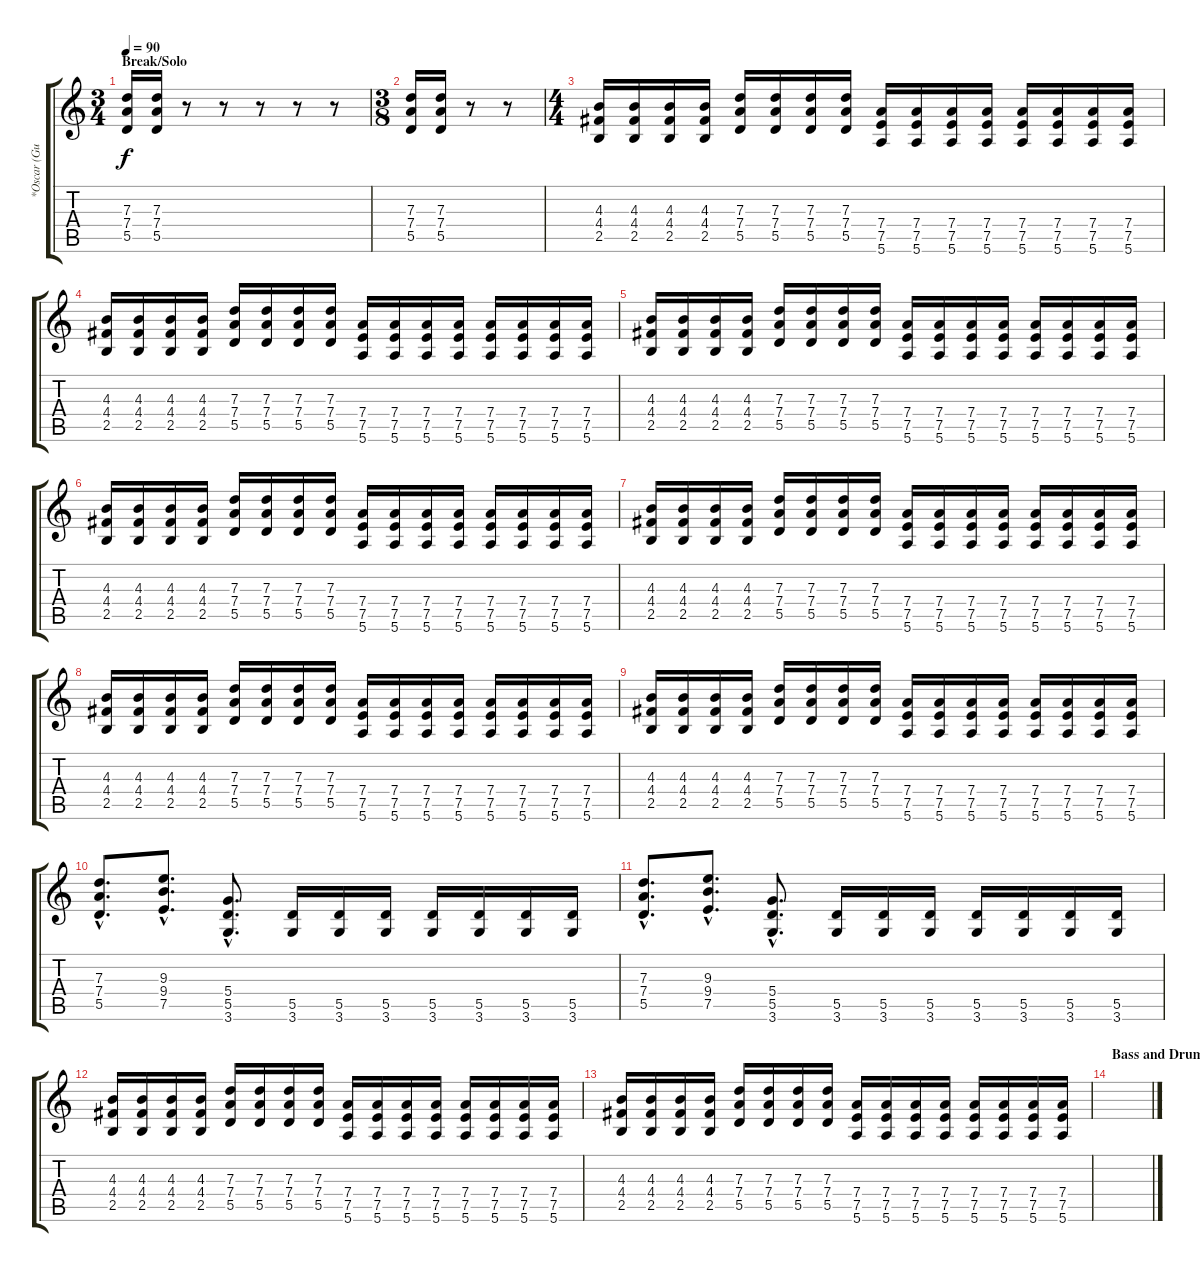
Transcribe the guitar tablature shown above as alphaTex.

\track ("*Oscar (Guitar II)" "*Oscar (Gu") {instrument distortionguitar}
\staff {score tabs}
\tuning (E4 B3 G3 D3 A2 E2) {hide}
\ts (3 4)
\section ("" "Break/Solo")
\tempo 90
\clef g2
\ks c
(7.3 7.4 5.5).16{dy f} (7.3 7.4 5.5).16 r.8 r.8 r.8 r.8 r.8 |
\ts (3 8)
(7.3 7.4 5.5).16 (7.3 7.4 5.5).16 r.8 r.8 |
\ts (4 4)
(4.3 4.4 2.5).16 (4.3 4.4 2.5).16 (4.3 4.4 2.5).16 (4.3 4.4 2.5).16 (7.3 7.4 5.5).16 (7.3 7.4 5.5).16 (7.3 7.4 5.5).16 (7.3 7.4 5.5).16 (7.4 7.5 5.6).16 (7.4 7.5 5.6).16 (7.4 7.5 5.6).16 (7.4 7.5 5.6).16 (7.4 7.5 5.6).16 (7.4 7.5 5.6).16 (7.4 7.5 5.6).16 (7.4 7.5 5.6).16 |
(4.3 4.4 2.5).16 (4.3 4.4 2.5).16 (4.3 4.4 2.5).16 (4.3 4.4 2.5).16 (7.3 7.4 5.5).16 (7.3 7.4 5.5).16 (7.3 7.4 5.5).16 (7.3 7.4 5.5).16 (7.4 7.5 5.6).16 (7.4 7.5 5.6).16 (7.4 7.5 5.6).16 (7.4 7.5 5.6).16 (7.4 7.5 5.6).16 (7.4 7.5 5.6).16 (7.4 7.5 5.6).16 (7.4 7.5 5.6).16 |
(4.3 4.4 2.5).16 (4.3 4.4 2.5).16 (4.3 4.4 2.5).16 (4.3 4.4 2.5).16 (7.3 7.4 5.5).16 (7.3 7.4 5.5).16 (7.3 7.4 5.5).16 (7.3 7.4 5.5).16 (7.4 7.5 5.6).16 (7.4 7.5 5.6).16 (7.4 7.5 5.6).16 (7.4 7.5 5.6).16 (7.4 7.5 5.6).16 (7.4 7.5 5.6).16 (7.4 7.5 5.6).16 (7.4 7.5 5.6).16 |
(4.3 4.4 2.5).16 (4.3 4.4 2.5).16 (4.3 4.4 2.5).16 (4.3 4.4 2.5).16 (7.3 7.4 5.5).16 (7.3 7.4 5.5).16 (7.3 7.4 5.5).16 (7.3 7.4 5.5).16 (7.4 7.5 5.6).16 (7.4 7.5 5.6).16 (7.4 7.5 5.6).16 (7.4 7.5 5.6).16 (7.4 7.5 5.6).16 (7.4 7.5 5.6).16 (7.4 7.5 5.6).16 (7.4 7.5 5.6).16 |
(4.3 4.4 2.5).16 (4.3 4.4 2.5).16 (4.3 4.4 2.5).16 (4.3 4.4 2.5).16 (7.3 7.4 5.5).16 (7.3 7.4 5.5).16 (7.3 7.4 5.5).16 (7.3 7.4 5.5).16 (7.4 7.5 5.6).16 (7.4 7.5 5.6).16 (7.4 7.5 5.6).16 (7.4 7.5 5.6).16 (7.4 7.5 5.6).16 (7.4 7.5 5.6).16 (7.4 7.5 5.6).16 (7.4 7.5 5.6).16 |
(4.3 4.4 2.5).16 (4.3 4.4 2.5).16 (4.3 4.4 2.5).16 (4.3 4.4 2.5).16 (7.3 7.4 5.5).16 (7.3 7.4 5.5).16 (7.3 7.4 5.5).16 (7.3 7.4 5.5).16 (7.4 7.5 5.6).16 (7.4 7.5 5.6).16 (7.4 7.5 5.6).16 (7.4 7.5 5.6).16 (7.4 7.5 5.6).16 (7.4 7.5 5.6).16 (7.4 7.5 5.6).16 (7.4 7.5 5.6).16 |
(4.3 4.4 2.5).16 (4.3 4.4 2.5).16 (4.3 4.4 2.5).16 (4.3 4.4 2.5).16 (7.3 7.4 5.5).16 (7.3 7.4 5.5).16 (7.3 7.4 5.5).16 (7.3 7.4 5.5).16 (7.4 7.5 5.6).16 (7.4 7.5 5.6).16 (7.4 7.5 5.6).16 (7.4 7.5 5.6).16 (7.4 7.5 5.6).16 (7.4 7.5 5.6).16 (7.4 7.5 5.6).16 (7.4 7.5 5.6).16 |
(7.3{hac} 7.4{hac} 5.5{hac}).8{d} (9.3{hac} 9.4{hac} 7.5{hac}).8{d} (5.4{hac} 5.5{hac} 3.6{hac}).8{d} (5.5 3.6).16 (5.5 3.6).16 (5.5 3.6).16 (5.5 3.6).16 (5.5 3.6).16 (5.5 3.6).16 (5.5 3.6).16 |
(7.3{hac} 7.4{hac} 5.5{hac}).8{d} (9.3{hac} 9.4{hac} 7.5{hac}).8{d} (5.4{hac} 5.5{hac} 3.6{hac}).8{d} (5.5 3.6).16 (5.5 3.6).16 (5.5 3.6).16 (5.5 3.6).16 (5.5 3.6).16 (5.5 3.6).16 (5.5 3.6).16 |
(4.3 4.4 2.5).16 (4.3 4.4 2.5).16 (4.3 4.4 2.5).16 (4.3 4.4 2.5).16 (7.3 7.4 5.5).16 (7.3 7.4 5.5).16 (7.3 7.4 5.5).16 (7.3 7.4 5.5).16 (7.4 7.5 5.6).16 (7.4 7.5 5.6).16 (7.4 7.5 5.6).16 (7.4 7.5 5.6).16 (7.4 7.5 5.6).16 (7.4 7.5 5.6).16 (7.4 7.5 5.6).16 (7.4 7.5 5.6).16 |
(4.3 4.4 2.5).16 (4.3 4.4 2.5).16 (4.3 4.4 2.5).16 (4.3 4.4 2.5).16 (7.3 7.4 5.5).16 (7.3 7.4 5.5).16 (7.3 7.4 5.5).16 (7.3 7.4 5.5).16 (7.4 7.5 5.6).16 (7.4 7.5 5.6).16 (7.4 7.5 5.6).16 (7.4 7.5 5.6).16 (7.4 7.5 5.6).16 (7.4 7.5 5.6).16 (7.4 7.5 5.6).16 (7.4 7.5 5.6).16 |
\section ("" "Bass and Drums Solo")
